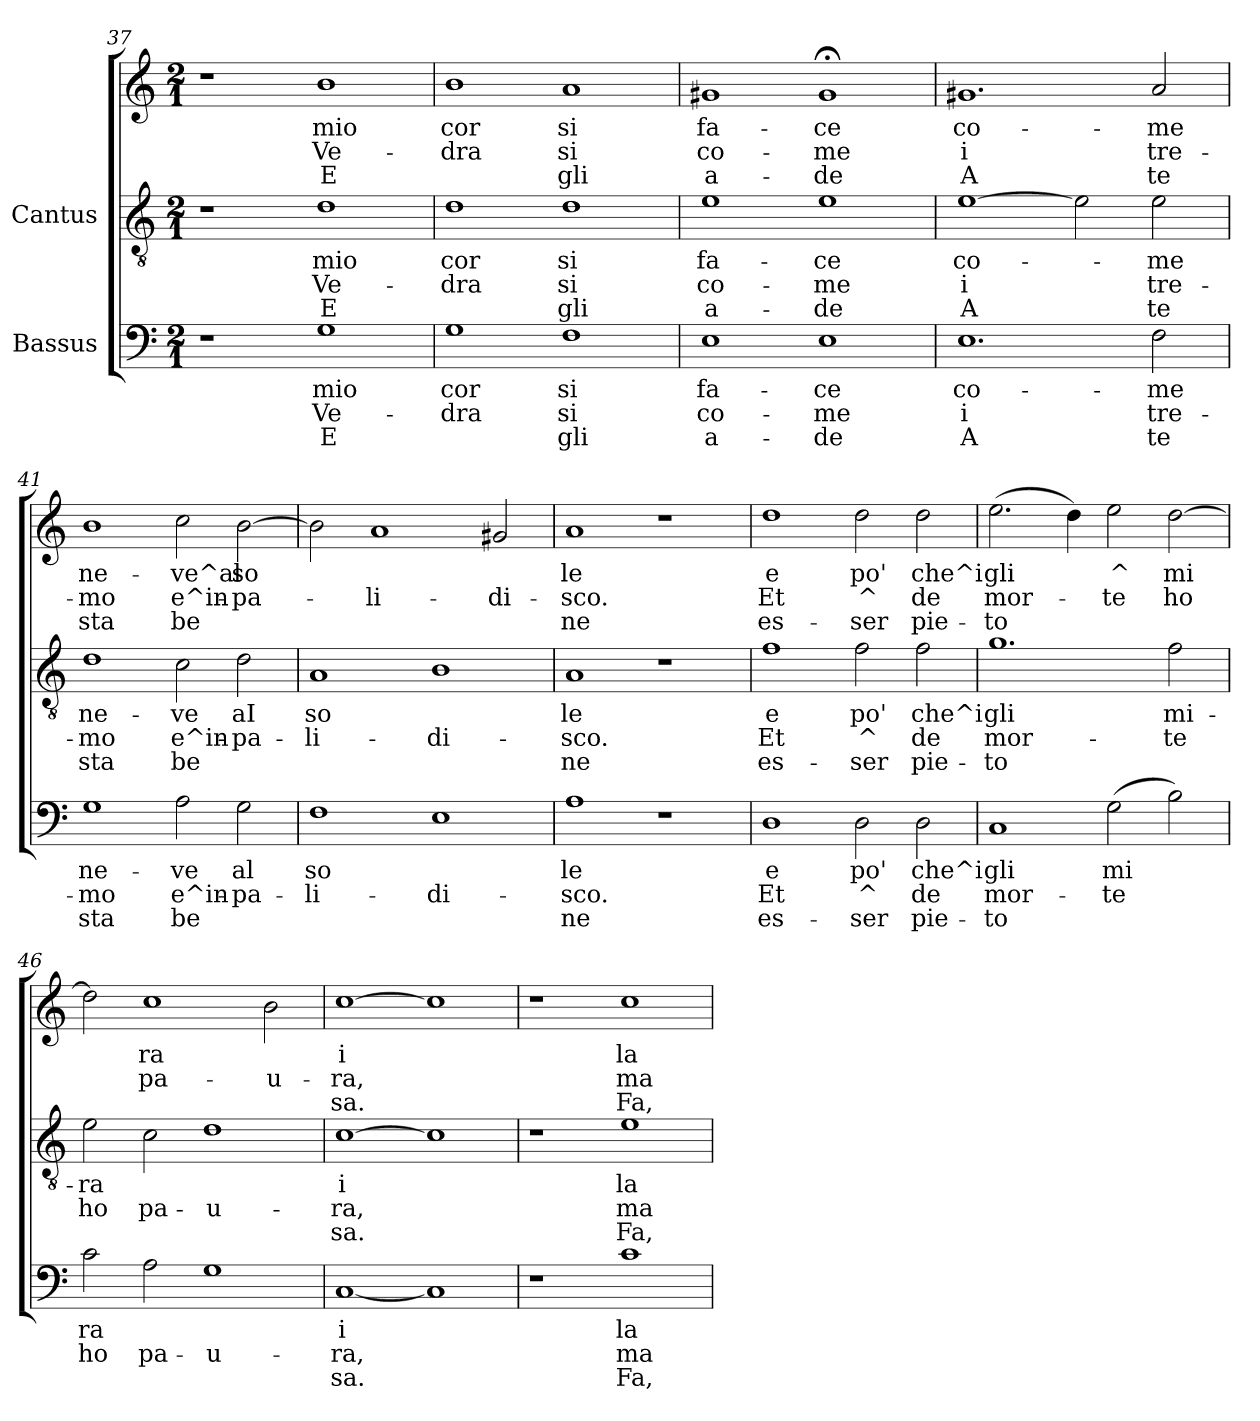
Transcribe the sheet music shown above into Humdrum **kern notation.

**kern	**text	**text	**text	**kern	**text	**text	**text	**kern	**text	**text	**text
*part2	*part2	*part2	*part2	*part1	*part1	*part1	*part1	*part1	*part1	*part1	*part1
*staff3	*staff3	*staff3	*staff3	*staff2	*staff2	*staff2	*staff2	*staff1	*staff1	*staff1	*staff1
*I"Bassus	*	*	*	*I"Cantus	*	*	*	*	*	*	*
*clefF4	*	*	*	*clefGv2	*	*	*	*clefG2	*	*	*
*M2/1	*	*	*	*M2/1	*	*	*	*M2/1	*	*	*
=37	=37	=37	=37	=37	=37	=37	=37	=37	=37	=37	=37
1r	.	.	.	1r	.	.	.	1r	.	.	.
!	!LO:LY:b:cj	!LO:LY:b:cj	!LO:LY:b:cj	!	!LO:LY:b:cj	!LO:LY:b:cj	!LO:LY:b:cj	!	!LO:LY:b:cj	!LO:LY:b:cj	!LO:LY:b:cj
1G	mio	Ve-	-E	1d	mio	Ve-	-E	1b	mio	Ve-	-E
=38	=38	=38	=38	=38	=38	=38	=38	=38	=38	=38	=38
!	!LO:LY:b:cj	!LO:LY:b:cj	!LO:LY:b:cj	!	!LO:LY:b:cj	!LO:LY:b:cj	!LO:LY:b:cj	!	!LO:LY:b:cj	!LO:LY:b:cj	!LO:LY:b:cj
1G	cor	dra	-	1d	cor	dra	-	1b	cor	dra	-
!	!LO:LY:b:cj	!LO:LY:b:cj	!LO:LY:b:cj	!	!LO:LY:b:cj	!LO:LY:b:cj	!LO:LY:b:cj	!	!LO:LY:b:cj	!LO:LY:b:cj	!LO:LY:b:cj
1F	-si	si	gli	1d	-si	si	gli	1a	-si	si	gli
=39	=39	=39	=39	=39	=39	=39	=39	=39	=39	=39	=39
!	!LO:LY:b:cj	!LO:LY:b:cj	!LO:LY:b:cj	!	!LO:LY:b:cj	!LO:LY:b:cj	!LO:LY:b:cj	!	!LO:LY:b:cj	!LO:LY:b:cj	!LO:LY:b:cj
1E	fa-	-co-	-a-	1e	fa-	-co-	-a-	1g#X	fa-	-co-	-a-
!	!LO:LY:b:cj	!LO:LY:b:cj	!LO:LY:b:cj	!	!LO:LY:b:cj	!LO:LY:b:cj	!LO:LY:b:cj	!	!LO:LY:b:cj	!LO:LY:b:cj	!LO:LY:b:cj
1E	-ce	me	de	1e	-ce	me	de	1g#;<	-ce	me	de
!!LO:LB:g=z
=40	=40	=40	=40	=40	=40	=40	=40	=40	=40	=40	=40
!	!LO:LY:b:cj	!LO:LY:b:cj	!LO:LY:b:cj	!	!LO:LY:b:cj	!LO:LY:b:cj	!LO:LY:b:cj	!	!LO:LY:b:cj	!LO:LY:b:cj	!LO:LY:b:cj
1.E	co-	-i	A	[>1e	co-	-i	A	1.g#X	co-	-i	A
!	!	!	!	!	!LO:LY:b:cj	!LO:LY:b:cj	!LO:LY:b:cj	!	!	!	!
.	.	.	.	2e\]	.	.	.	.	.	.	.
!	!LO:LY:b:cj	!LO:LY:b:cj	!LO:LY:b:cj	!	!LO:LY:b:cj	!LO:LY:b:cj	!LO:LY:b:cj	!	!LO:LY:b:cj	!LO:LY:b:cj	!LO:LY:b:cj
2F\	me	tre-	-te	2e\	me	tre-	-te	2a/	me	tre-	-te
=41	=41	=41	=41	=41	=41	=41	=41	=41	=41	=41	=41
!	!LO:LY:b:cj	!LO:LY:b:cj	!LO:LY:b:cj	!	!LO:LY:b:cj	!LO:LY:b:cj	!LO:LY:b:cj	!	!LO:LY:b:cj	!LO:LY:b:cj	!LO:LY:b:cj
1G	ne-	-mo	sta	1d	-ne-	-mo	sta	1b	ne-	-mo	sta
!	!LO:LY:b:cj	!LO:LY:b:cj	!LO:LY:b:cj	!	!LO:LY:b:cj	!LO:LY:b:cj	!LO:LY:b:cj	!	!LO:LY:b:cj	!LO:LY:b:cj	!LO:LY:b:cj
2A\	ve	e^in-	-be	2c\	ve	e^in-	-be	2cc\	ve^al	e^in-	-be
!	!LO:LY:b:cj	!LO:LY:b:cj	!LO:LY:b:cj	!	!LO:LY:b:cj	!LO:LY:b:cj	!LO:LY:b:cj	!	!LO:LY:b:cj	!LO:LY:b:cj	!LO:LY:b:cj
2G\	al	pa-	--	2d\	aI	pa-	--	[>2b\	so	pa-	--
=42	=42	=42	=42	=42	=42	=42	=42	=42	=42	=42	=42
!	!LO:LY:b:cj	!LO:LY:b:cj	!LO:LY:b:cj	!	!LO:LY:b:cj	!LO:LY:b:cj	!LO:LY:b:cj	!	!LO:LY:b:cj	!LO:LY:b:cj	!LO:LY:b:cj
1F	-so	li-	--	1A	-so	li-	--	2b\]	-	.	.
!	!	!	!	!	!	!	!	!	!LO:LY:b:cj	!LO:LY:b:cj	!LO:LY:b:cj
.	.	.	.	.	.	.	.	1a	-	-li-	--
!	!LO:LY:b:cj	!LO:LY:b:cj	!LO:LY:b:cj	!	!LO:LY:b:cj	!LO:LY:b:cj	!LO:LY:b:cj	!	!	!	!
1E	--	-di-	--	1B	--	-di-	--	.	.	.	.
!	!	!	!	!	!	!	!	!	!LO:LY:b:cj	!LO:LY:b:cj	!LO:LY:b:cj
.	.	.	.	.	.	.	.	2g#X/	--	-di-	--
=43	=43	=43	=43	=43	=43	=43	=43	=43	=43	=43	=43
!	!LO:LY:b:cj	!LO:LY:b:cj	!LO:LY:b:cj	!	!LO:LY:b:cj	!LO:LY:b:cj	!LO:LY:b:cj	!	!LO:LY:b:cj	!LO:LY:b:cj	!LO:LY:b:cj
1A	-le	sco.	ne	1A	le	sco.	ne	1a	-le	sco.	ne
1r	.	.	.	1r	.	.	.	1r	.	.	.
=44	=44	=44	=44	=44	=44	=44	=44	=44	=44	=44	=44
!	!LO:LY:b:cj	!LO:LY:b:cj	!LO:LY:b:cj	!	!LO:LY:b:cj	!LO:LY:b:cj	!LO:LY:b:cj	!	!LO:LY:b:cj	!LO:LY:b:cj	!LO:LY:b:cj
1D	e	Et	es-	1f	-e	Et	es-	1dd	e	Et	es-
!	!LO:LY:b:cj	!LO:LY:b:cj	!LO:LY:b:cj	!	!LO:LY:b:cj	!LO:LY:b:cj	!LO:LY:b:cj	!	!LO:LY:b:cj	!LO:LY:b:cj	!LO:LY:b:cj
2D\	-po'	^	ser	2f\	-po'	^	ser	2dd\	-po'	^	ser
!	!LO:LY:b:cj	!LO:LY:b:cj	!LO:LY:b:cj	!	!LO:LY:b:cj	!LO:LY:b:cj	!LO:LY:b:cj	!	!LO:LY:b:cj	!LO:LY:b:cj	!LO:LY:b:cj
2D\	che^i	de	pie-	2f\	che^i	de	pie-	2dd\	che^i	de	pie-
!!LO:PB:g=z
=45	=45	=45	=45	=45	=45	=45	=45	=45	=45	=45	=45
!	!LO:LY:b:cj	!LO:LY:b:cj	!LO:LY:b:cj	!	!LO:LY:b:cj	!LO:LY:b:cj	!LO:LY:b:cj	!	!LO:LY:b:cj	!LO:LY:b:cj	!LO:LY:b:cj
1C	-gli	mor-	-to	1.g	-gli	mor-	-to	(>2.ee\	-gli	mor-	-to
!	!	!	!	!	!	!	!	!	!LO:LY:b:cj	!LO:LY:b:cj	!LO:LY:b:cj
.	.	.	.	.	.	.	.	4dd\)	.	.	.
!	!LO:LY:b:cj	!LO:LY:b:cj	!LO:LY:b:cj	!	!	!	!	!	!LO:LY:b:cj	!LO:LY:b:cj	!LO:LY:b:cj
(>2G\	mi-	-te	-	.	.	.	.	2ee\	^	te	-
!	!LO:LY:b:cj	!LO:LY:b:cj	!LO:LY:b:cj	!	!LO:LY:b:cj	!LO:LY:b:cj	!LO:LY:b:cj	!	!LO:LY:b:cj	!LO:LY:b:cj	!LO:LY:b:cj
2B\)	--	-	-	2f\	mi-	-te	-	[>2dd\	-mi-	-ho	-
=46	=46	=46	=46	=46	=46	=46	=46	=46	=46	=46	=46
!	!LO:LY:b:cj	!LO:LY:b:cj	!LO:LY:b:cj	!	!LO:LY:b:cj	!LO:LY:b:cj	!LO:LY:b:cj	!	!LO:LY:b:cj	!LO:LY:b:cj	!LO:LY:b:cj
2c\	-ra	ho	-	2e\	-ra	ho	-	2dd\]	-	.	.
!	!LO:LY:b:cj	!LO:LY:b:cj	!LO:LY:b:cj	!	!LO:LY:b:cj	!LO:LY:b:cj	!LO:LY:b:cj	!	!LO:LY:b:cj	!LO:LY:b:cj	!LO:LY:b:cj
2A\	--	-pa-	--	2c\	--	-pa-	--	1cc	ra	pa-	--
!	!LO:LY:b:cj	!LO:LY:b:cj	!LO:LY:b:cj	!	!LO:LY:b:cj	!LO:LY:b:cj	!LO:LY:b:cj	!	!	!	!
1G	--	-u-	--	1d	--	-u-	--	.	.	.	.
!	!	!	!	!	!	!	!	!	!LO:LY:b:cj	!LO:LY:b:cj	!LO:LY:b:cj
.	.	.	.	.	.	.	.	2b\	--	-u-	--
=47	=47	=47	=47	=47	=47	=47	=47	=47	=47	=47	=47
!	!LO:LY:b:cj	!LO:LY:b:cj	!LO:LY:b:cj	!	!LO:LY:b:cj	!LO:LY:b:cj	!LO:LY:b:cj	!	!LO:LY:b:cj	!LO:LY:b:cj	!LO:LY:b:cj
[<1C	-i	ra,	sa.	[<1c	i	ra,	sa.	[<1cc	-i	ra,	sa.
!	!LO:LY:b:cj	!LO:LY:b:cj	!LO:LY:b:cj	!	!LO:LY:b:cj	!LO:LY:b:cj	!LO:LY:b:cj	!	!LO:LY:b:cj	!LO:LY:b:cj	!LO:LY:b:cj
1C]	.	.	.	1c]	.	.	.	1cc]	.	.	.
=48	=48	=48	=48	=48	=48	=48	=48	=48	=48	=48	=48
1r	.	.	.	1r	.	.	.	1r	.	.	.
!	!LO:LY:b:cj	!LO:LY:b:cj	!LO:LY:b:cj	!	!LO:LY:b:cj	!LO:LY:b:cj	!LO:LY:b:cj	!	!LO:LY:b:cj	!LO:LY:b:cj	!LO:LY:b:cj
1c	la	ma	Fa,	1e	la	ma	Fa,	1cc	la	ma	Fa,
=	=	=	=	=	=	=	=	=	=	=	=
*-	*-	*-	*-	*-	*-	*-	*-	*-	*-	*-	*-
